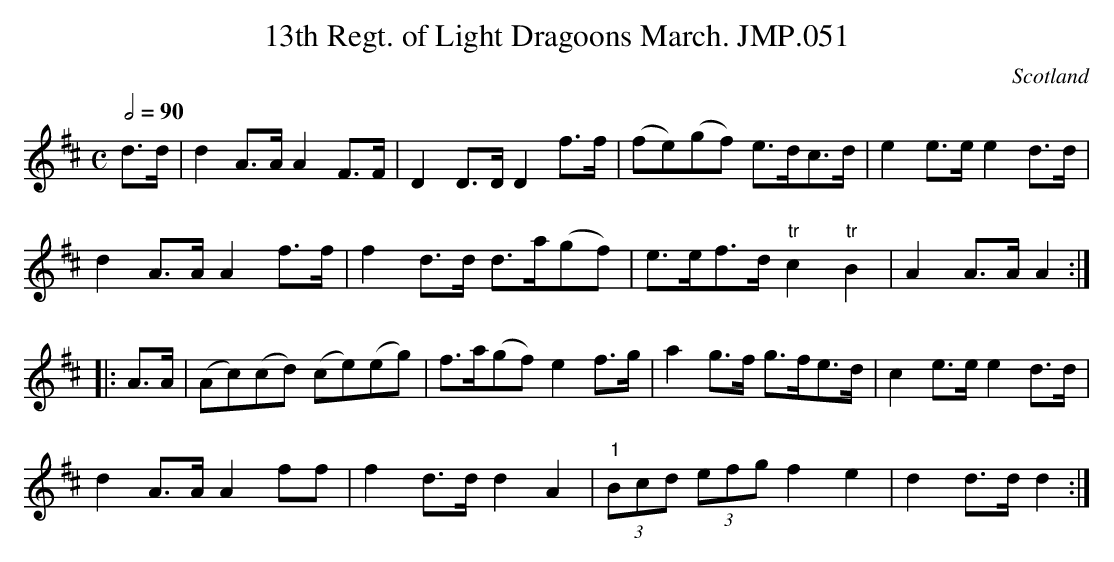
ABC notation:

X:1
T:13th Regt. of Light Dragoons March. JMP.051
L:1/8
M:C
O:Scotland
Q:1/2=90
K:D major
d>d | d2 A>A A2 F>F | D2  D>D D2 f>f |\
(fe)(gf) e>dc>d | e2 e>e e2 d>d |!
d2 A>A A2 f>f | f2 d>d d>a(gf) |\
e>ef>d "tr"c2 "tr" B2 | A2 A>A A2 :|!
|:A>A | (Ac)(cd) (ce)(eg) | f>a(gf) e2 f>g | a2 g>f g>fe>d |\
c2 e>e e2 d>d  |!
d2 A>A A2 ff | f2 d>d d2 A2 |"1" (3Bcd (3efg f2 e2 | d2 d>d d2 :|
